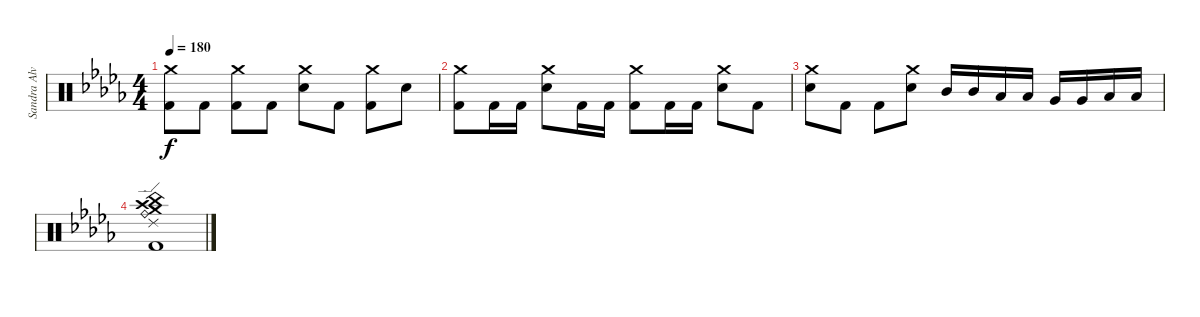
\track ("Sandra Alvarenga" "Sandra Alv") {instrument percussion}
\staff {score}
\articulation defaults
\ts (4 4)
\tempo 180
\clef neutral
\ks db
("Crash medium (hit)" "Kick (hit) 2").8{dy f} "Kick (hit) 2".8 ("Crash medium (hit)" "Kick (hit) 2").8 "Kick (hit) 2".8 ("Crash medium (hit)" "Electric Snare (hit)").8 "Kick (hit) 2".8 ("Crash medium (hit)" "Kick (hit) 2").8 "Electric Snare (hit)".8 |
("Crash medium (hit)" "Kick (hit) 2").8 "Kick (hit) 2".16 "Kick (hit) 2".16 ("Crash medium (hit)" "Electric Snare (hit)").8 "Kick (hit) 2".16 "Kick (hit) 2".16 ("Crash medium (hit)" "Kick (hit) 2").8 "Kick (hit) 2".16 "Kick (hit) 2".16 ("Crash medium (hit)" "Electric Snare (hit)").8 "Kick (hit) 2".8 |
("Crash medium (hit)" "Electric Snare (hit)").8 "Kick (hit) 2".8 "Kick (hit) 2".8 ("Crash medium (hit)" "Electric Snare (hit)").8 "Mid Tom (hit)".16 "Mid Tom (hit)".16 "Low Tom (hit)".16 "Low Tom (hit)".16 "Very Low Tom (hit)".16 "Very Low Tom (hit)".16 "Low Floor Tom (hit)".16 "Low Floor Tom (hit)".16 |
("Ride (edge) 2" "Ride (bell)" "Crash medium (hit)" "Crash high (hit)" "China (hit)" "Kick (hit) 2").1
